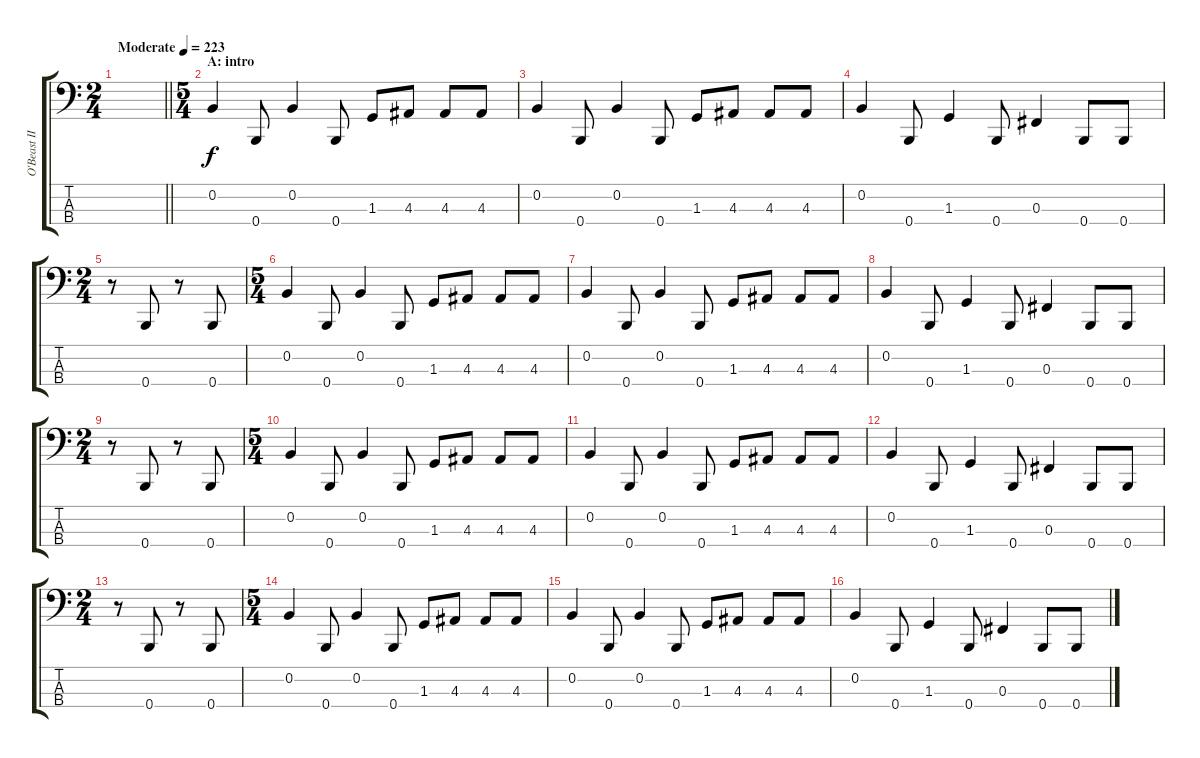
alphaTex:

\track ("O'Beast II" "O'Beast II") {instrument electricbassfinger}
\staff {score tabs}
\tuning (E2 B1 Gb1 B0) {hide}
\ts (2 4)
\tempo (223 "Moderate")
\clef f4
\barLineRight lightlight
\ks c
|
\ts (5 4)
\section ("" "A: intro")
0.2.4 0.4.8 0.2.4 0.4.8 1.3.8 4.3.8 4.3.8 4.3.8 |
0.2.4 0.4.8 0.2.4 0.4.8 1.3.8 4.3.8 4.3.8 4.3.8 |
0.2.4 0.4.8 1.3.4 0.4.8 0.3.4 0.4.8 0.4.8 |
\ts (2 4)
r.8 0.4.8 r.8 0.4.8 |
\ts (5 4)
0.2.4 0.4.8 0.2.4 0.4.8 1.3.8 4.3.8 4.3.8 4.3.8 |
0.2.4 0.4.8 0.2.4 0.4.8 1.3.8 4.3.8 4.3.8 4.3.8 |
0.2.4 0.4.8 1.3.4 0.4.8 0.3.4 0.4.8 0.4.8 |
\ts (2 4)
r.8 0.4.8 r.8 0.4.8 |
\ts (5 4)
0.2.4 0.4.8 0.2.4 0.4.8 1.3.8 4.3.8 4.3.8 4.3.8 |
0.2.4 0.4.8 0.2.4 0.4.8 1.3.8 4.3.8 4.3.8 4.3.8 |
0.2.4 0.4.8 1.3.4 0.4.8 0.3.4 0.4.8 0.4.8 |
\ts (2 4)
r.8 0.4.8 r.8 0.4.8 |
\ts (5 4)
0.2.4 0.4.8 0.2.4 0.4.8 1.3.8 4.3.8 4.3.8 4.3.8 |
0.2.4 0.4.8 0.2.4 0.4.8 1.3.8 4.3.8 4.3.8 4.3.8 |
0.2.4 0.4.8 1.3.4 0.4.8 0.3.4 0.4.8 0.4.8
